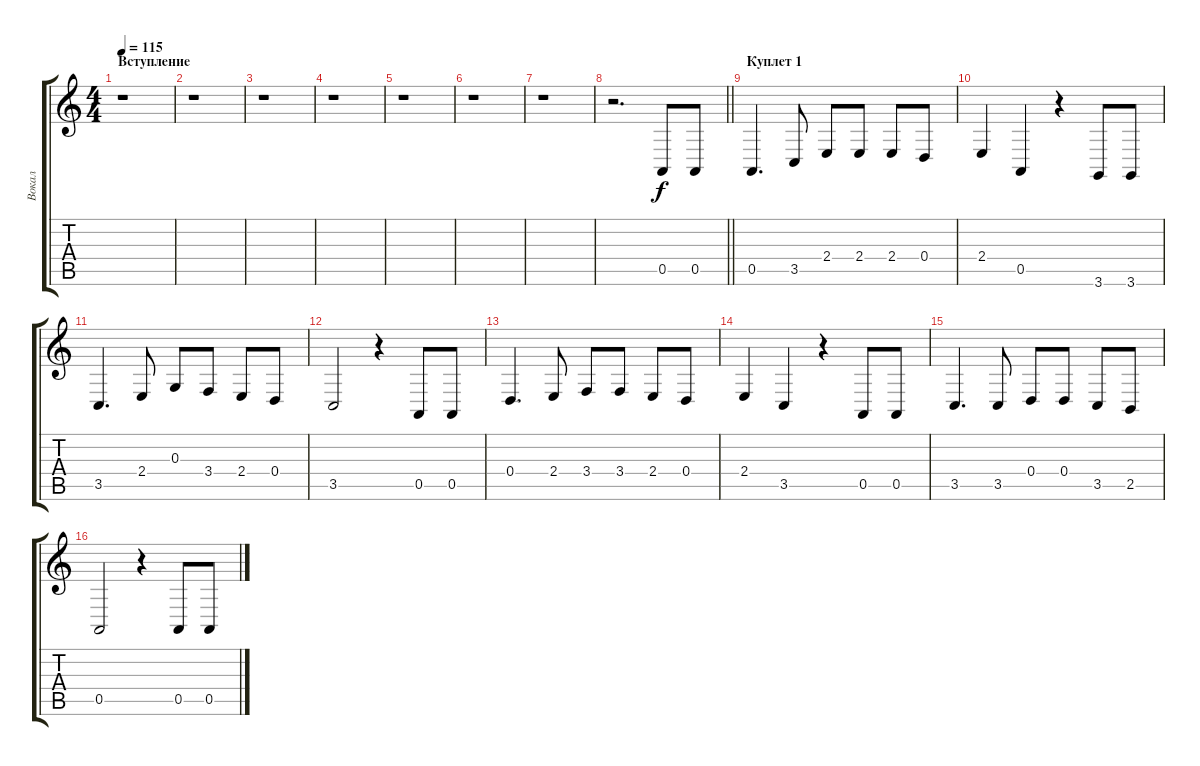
\track ("Вокал" "Вокал") {instrument tenorsax}
\staff {score tabs}
\tuning (E4 B3 G3 D3 A2 E2) {hide}
\ts (4 4)
\section ("" "Вступление")
\tempo 115
\clef g2
\ks c
r.1{dy f instrument tenorsax} |
r.1 |
r.1 |
r.1 |
r.1 |
r.1 |
r.1 |
\barLineRight lightlight
r.2{d} 0.5.8 0.5.8 |
\section ("" "Куплет 1")
0.5.4{d} 3.5.8 2.4.8 2.4.8 2.4.8 0.4.8 |
2.4.4 0.5.4 r.4 3.6.8 3.6.8 |
3.5.4{d} 2.4.8 0.3.8 3.4.8 2.4.8 0.4.8 |
3.5.2 r.4 0.5.8 0.5.8 |
0.4.4{d} 2.4.8 3.4.8 3.4.8 2.4.8 0.4.8 |
2.4.4 3.5.4 r.4 0.5.8 0.5.8 |
3.5.4{d} 3.5.8 0.4.8 0.4.8 3.5.8 2.5.8 |
0.5.2 r.4 0.5.8 0.5.8
